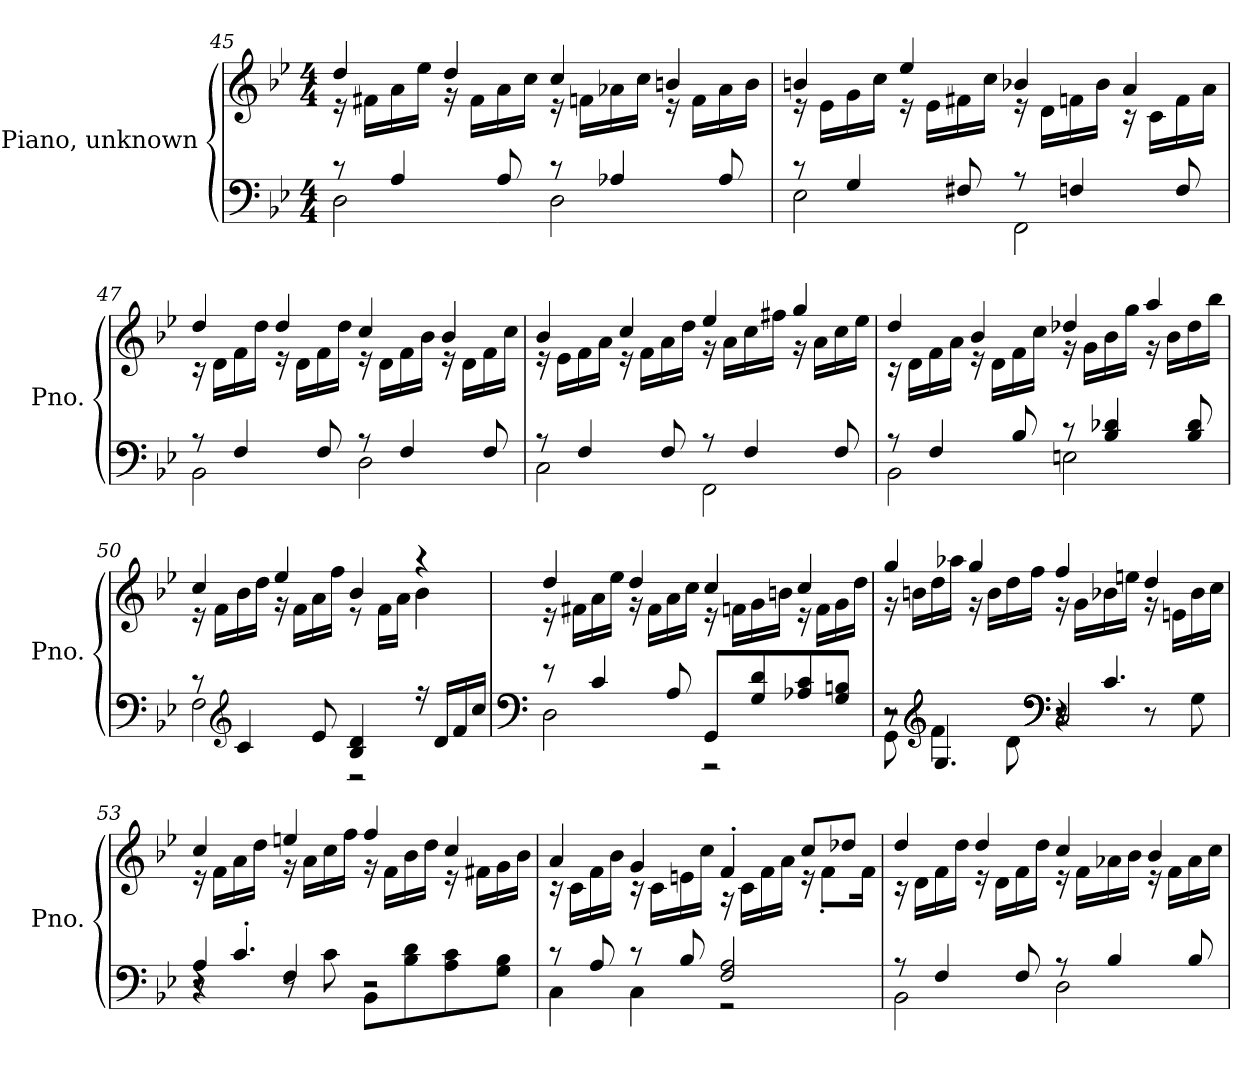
**kern	**kern
*part1	*part1
*staff2	*staff1
*I"Piano, unknown	*
*I'Pno.	*
!!LO:LB:g=z
*clefF4	*clefG2
*k[b-e-]	*k[b-e-]
*M4/4	*M4/4
=45	=45
*^	*^
8r	2D\	4dd/	16r
.	.	.	16f#X\LL
4A/	.	.	16a\
.	.	.	16ee-\JJ
.	.	4dd/	16r
.	.	.	16f#\LL
8A/	.	.	16a\
.	.	.	16cc\JJ
8r	2D\	4cc/	16r
.	.	.	16fn\LL
4A-X/	.	.	16a-X\
.	.	.	16cc\JJ
.	.	4bn/	16r
.	.	.	16f\LL
8A-/	.	.	16a-\
.	.	.	16b\JJ
=46	=46	=46	=46
8r	2E-\	4bn/	16r
.	.	.	16e-\LL
4G/	.	.	16g\
.	.	.	16cc\JJ
.	.	4ee-/	16r
.	.	.	16e-\LL
8F#X/	.	.	16f#X\
.	.	.	16cc\JJ
8r	2FF\	4b-X/	16r
.	.	.	16d\LL
4Fn/	.	.	16fn\
.	.	.	16b-\JJ
.	.	4a/	16r
.	.	.	16c\LL
8F/	.	.	16f\
.	.	.	16a\JJ
!!LO:LB:g=z	!!
=47	=47	=47	=47
8r	2BB-\	4dd/	16r
.	.	.	16d\LL
4F/	.	.	16f\
.	.	.	16dd\JJ
.	.	4dd/	16r
.	.	.	16d\LL
8F/	.	.	16f\
.	.	.	16dd\JJ
8r	2D\	4cc/	16r
.	.	.	16d\LL
4F/	.	.	16f\
.	.	.	16b-\JJ
.	.	4b-/	16r
.	.	.	16d\LL
8F/	.	.	16f\
.	.	.	16cc\JJ
=48	=48	=48	=48
8r	2C\	4b-/	16r
.	.	.	16e-\LL
4F/	.	.	16f\
.	.	.	16a\JJ
.	.	4cc/	16r
.	.	.	16f\LL
8F/	.	.	16a\
.	.	.	16dd\JJ
8r	2FF\	4ee-/	16r
.	.	.	16a\LL
4F/	.	.	16cc\
.	.	.	16ff#X\JJ
.	.	4gg/	16r
.	.	.	16a\LL
8F/	.	.	16cc\
.	.	.	16ee-\JJ
!!LO:PB:g=z	!!
=49	=49	=49	=49
8r	2BB-\	4dd/	16r
.	.	.	16d\LL
4F/	.	.	16f\
.	.	.	16a\JJ
.	.	4b-/	16r
.	.	.	16d\LL
8B-/	.	.	16f\
.	.	.	16cc\JJ
8r	2En\	4dd-X/	16r
.	.	.	16g\LL
4B-/ 4d-X/	.	.	16b-\
.	.	.	16gg\JJ
.	.	4aa/	16r
.	.	.	16b-\LL
8B-/ 8d-/	.	.	16dd-\
.	.	.	16bb-\JJ
=50	=50	=50	=50
8r	2F\	4cc/	16r
.	.	.	16f\LL
*clefG2	*	*	*
4c/	.	.	16b-\
.	.	.	16dd\JJ
.	.	4ee-/	16r
.	.	.	16f\LL
8e-/	.	.	16a\
.	.	.	16ff\JJ
4B-/ 4d/	2r	4b-/	8r
.	.	.	16f\LL
.	.	.	16a\JJ
16r	.	4r	4b-\
16d/LL	.	.	.
16f/	.	.	.
16cc/JJ	.	.	.
!!LO:LB:g=z	!!
=51	=51	=51	=51
*clefF4	*	*	*
8r	2D\	4dd/	16r
.	.	.	16f#X\LL
4c/	.	.	16a\
.	.	.	16ee-\JJ
.	.	4dd/	16r
.	.	.	16f#\LL
8A/	.	.	16a\
.	.	.	16cc\JJ
8GG/L	2r	4cc/	16r
.	.	.	16fn\LL
8G/ 8d/	.	.	16g\
.	.	.	16bn\JJ
8A-X/ 8c/	.	4cc/	16r
.	.	.	16f\LL
8G/ 8Bn/J	.	.	16g\
.	.	.	16dd\JJ
=52	=52	=52	=52
*	*^	*	*
2r	8GG\	8r	4gg/	16r
.	.	.	.	16bn\LL
*clefG2	*	*	*	*
.	4f\	4.G/	.	16dd\
.	.	.	.	16aa-X\JJ
.	.	.	4gg/	16r
.	.	.	.	16b\LL
.	8d\	.	.	16dd\
.	.	.	.	16ff\JJ
*clefF4	*	*	*	*
8r	4r	2C/	4ff/	16r
.	.	.	.	16g\LL
4.c/	.	.	.	16b-X\
.	.	.	.	16een\JJ
.	8r	.	4dd/	16r
.	.	.	.	16en\LL
.	8G\	.	.	16b-\
.	.	.	.	16cc\JJ
!!LO:LB:g=z	!!
=53	=53	=53	=53	=53
8r	4r	4A/	4cc/	16r
.	.	.	.	16f\LL
4.c'/	.	.	.	16a\
.	.	.	.	16dd\JJ
.	8r	4F/	4een/	16r
.	.	.	.	16a\LL
.	8c\	.	.	16cc\
.	.	.	.	16ff\JJ
2r	8BB-\L	2r	4ff/	16r
.	.	.	.	16f\LL
.	8B-\ 8d\	.	.	16b-\
.	.	.	.	16dd\JJ
.	8A\ 8c\	.	4cc/	16r
.	.	.	.	16f#X\LL
.	8G\ 8B-\J	.	.	16g\
.	.	.	.	16b-\JJ
*	*v	*v	*	*
=54	=54	=54	=54
8r	4C\	4a/	16r
.	.	.	16c\LL
8A/	.	.	16f\
.	.	.	16b-\JJ
8r	4C\	4g/	16r
.	.	.	16c\LL
8B-/	.	.	16en\
.	.	.	16cc\JJ
2F/ 2A/	2r	4f'/	16r
.	.	.	16c\LL
.	.	.	16f\
.	.	.	16a\JJ
.	.	8cc/L	16r
.	.	.	8f'\L
.	.	8dd-X/J	.
.	.	.	16f\Jk
!!LO:LB:g=z	!!
=55	=55	=55	=55
8r	2BB-\	4dd/	16r
.	.	.	16d\LL
4F/	.	.	16f\
.	.	.	16dd\JJ
.	.	4dd/	16r
.	.	.	16d\LL
8F/	.	.	16f\
.	.	.	16dd\JJ
8r	2D\	4cc/	16r
.	.	.	16f\LL
4B-/	.	.	16a-X\
.	.	.	16b-\JJ
.	.	4b-/	16r
.	.	.	16f\LL
8B-/	.	.	16a-\
.	.	.	16cc\JJ
*v	*v	*	*
*	*v	*v
=	=
*-	*-
